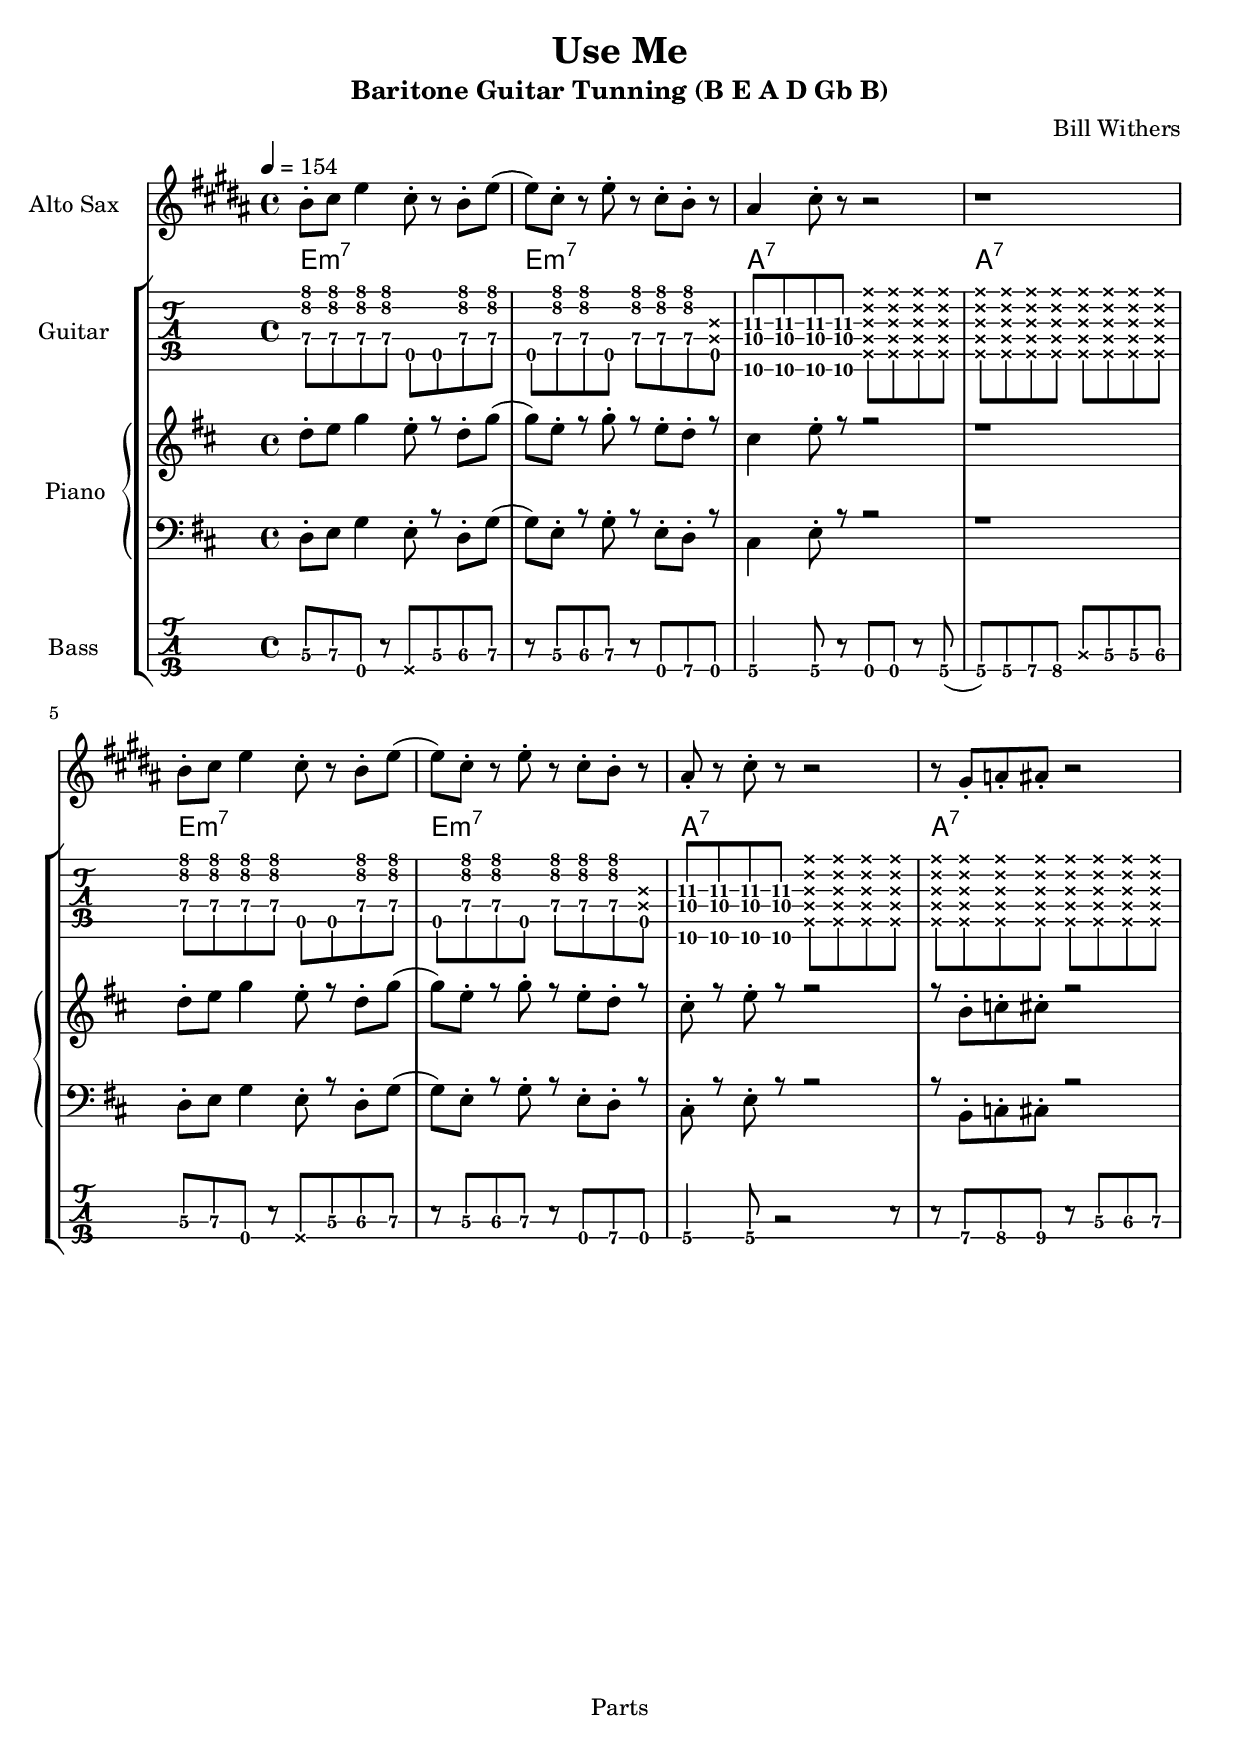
\version "2.18.2"
\header {
  title = "Use Me"
  subtitle = "Baritone Guitar Tunning (B E A D Gb B)"
  composer = "Bill Withers"
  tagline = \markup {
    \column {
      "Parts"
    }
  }
}
% To make the example display in the documentation
\paper {
  %  paper-width = 130
}
%#(set-global-staff-size 16)
\include "english.ly"

%%%%%%%%%%%% Some macros %%%%%%%%%%%%%%%%%%%
sd = {
  \stemDown
}

sl = {
  \override NoteHead.style = #'slash
  \hide Stem
}
nsl = {
  \revert NoteHead.style
  \undo \hide Stem
}
crOn = \override NoteHead.style = #'cross
crOff = \revert NoteHead.style

main_riff = {
  d8\staccato e8 g4 e8\staccato r8 d8\staccato g8( |
  g8) e8\staccato r8 g8\staccato r8 e8\staccato d8\staccato r8  |
  cs4 e8\staccato r8 r2 |
  r1 |
  d8\staccato e g4 e8\staccato r8 d8\staccato g8( |
  g8) e8\staccato r8 g8\staccato r8 e8\staccato d8\staccato r8 |
  cs8\staccato r8 e8\staccato r8 r2 |
  r8 b8\staccato c8\staccato cs8\staccato r2 |
}

%% insert chord name style stuff here.

jazzChords = { }

%%%%%%%%%%%% Keys'n'thangs %%%%%%%%%%%%%%%%%

global = {
  \time 4/4
  \tempo 4 = 154
}

Key = { \key d \major }

% ############ Horns ############

% ------ Alto Saxophone ------
alto = \transpose c a \relative c' {
  \Key
  \main_riff
}
altoHarmony = \transpose c' a {
  \jazzChords
}
altoSax = {
  \global
  \clef treble
  <<
    \alto
  >>
}

% ############ Rhythm Section #############

% ------ Guitar ------
gtr = \relative c' {
  \Key
  \set TabStaff.minimumFret = #4
  <e, d' g>8 <e d' g>8 <e d' g>8 <e d' g>8 e,8 e8 <e' d' g>8 <e d' g>8 |
  e,8 <e' d' g>8 <e d' g>8 e, <e' d' g>8 <e d' g>8 <e d' g>8 <e, \deadNote a \deadNote d>8 |
  <a\6 g'\4 cs\3>8 <a\6 g'\4 cs\3>8 <a\6 g'\4 cs\3>8 <a\6 g'\4 cs\3>8
  \deadNotesOn <a d g b e>8 <a d g b e>8 <a d g b e>8 <a d g b e>8 |
  <a d g b e>8 <a d g b e>8 <a d g b e>8 <a d g b e>8 <a d g b e>8 <a d g b e>8 <a d g b e>8 <a d g b e>8
  \deadNotesOff |
  <e' d' g>8 <e d' g>8 <e d' g>8 <e d' g>8 e,8 e8 <e' d' g>8 <e d' g>8 |
  e,8 <e' d' g>8 <e d' g>8 e, <e' d' g>8 <e d' g>8 <e d' g>8 <e, \deadNote a \deadNote d>8 |
  <a\6 g'\4 cs\3>8 <a\6 g'\4 cs\3>8 <a\6 g'\4 cs\3>8 <a\6 g'\4 cs\3>8
  \deadNotesOn <a d g b e>8 <a d g b e>8 <a d g b e>8 <a d g b e>8 |
  <a d g b e>8 <a d g b e>8 <a d g b e>8 <a d g b e>8 <a d g b e>8 <a d g b e>8 <a d g b e>8 <a d g b e>8
  \deadNotesOff |

}
gtrHarmony = \chordmode {
  \jazzChords
  e1:min7 e:min7 a:7 a:7
  e1:min7 e:min7 a:7 a:7
}
guitar = {
  \tabFullNotation
  \global
  <<
    \gtr
  >>
}

%% ------ Piano ------
rhUpper = \relative c'' {
  \voiceOne
  \Key
  \sd
  \main_riff
}
rhLower = \relative c' {
  \voiceTwo
  \Key

}

lhUpper = \relative c {
  \voiceOne
  \Key
  \sd
  \main_riff
}
lhLower = \relative c {
  \voiceTwo
  \Key

}

PianoRH = {
  \clef treble
  \global
  <<
    \new Voice = "one" \rhUpper
    \new Voice = "two" \rhLower
  >>
}
PianoLH = {
  \clef bass
  \global
  <<
    \new Voice = "one" \lhUpper
    \new Voice = "two" \lhLower
  >>
}

piano = {
  <<
    \new Staff = "upper" \PianoRH
    \new Staff = "lower" \PianoLH
  >>
}

% ------ Bass Guitar ------
Bass = \relative c {
  \Key
  \set TabStaff.minimumFret = #5
  d,8\3 e8 e,8 r8 \deadNote e8 d'8\3 ds8 e8 |
  r8 d\3 ds e r8 e, b'\4 e, |
  a4\4 a8\4 r8 e8 e8 r8 a8\4( |
  a8\4) a8\4 b c \deadNote d\3 d\3 d\3 ds |
  d8\3 e8 e,8 r8 \deadNote e8 d'8\3 ds8 e8 |
  r8 d\3 ds e r8 e, b'\4 e, |
  a4\4 a8\4 r2 r8 |
  r8 b8 c8 cs8 r8 d8\3 ds8 e8 |

}
bass = {
  \tabFullNotation
  \global
  <<
    \Bass
  >>
}

% ------ Drums ------
up = \drummode {
  \voiceOne
  cymr8 cymr cymr cymr cymr cymr cymr cymr |
  cymr8 cymr cymr cymr cymr cymr cymr cymr |
  cymr8 cymr cymr cymr cymr cymr cymr cymr |
  cymr8 cymc r cymc r cymc r cymr |
}
down = \drummode {
  \voiceTwo
  bd8 cymr bd bd ss bd cymr bd |
  bd8 cymr bd bd ss bd cymr bd |
  bd8 cymr bd bd ss bd cymr bd |
  bd8 ss bd cymc bd cymc ss bd |
}

drumContents = {
  \global
  <<
    \new DrumVoice \up
    \new DrumVoice \down
  >>
}

%%%%%%%%% It All Goes Together Here %%%%%%%%%%%%%%%%%%%%%%

\score {
  <<
    \new StaffGroup = "horns" <<
      \new Staff = "tenosax" \with {
        instrumentName = #"Alto Sax"
        midiInstrument = #"alto sax"
      }
      \altoSax
    >>

    \new StaffGroup = "rhythm" <<
      \new ChordNames = "chords" \gtrHarmony
      \new TabStaff = "guitar"  \with { 
	     instrumentName = #"Guitar" stringTunings = \stringTuning <b,, e, a, d fs b>
		 }
      \guitar
      \new PianoStaff = "piano" \with {
        instrumentName = #"Piano"
        midiInstrument = #"rock organ"
      }
      \piano
      \new TabStaff = "bass"  \with {
        instrumentName = #"Bass" stringTunings = #bass-tuning
      }
      \bass
      %     \new DrumStaff \with { instrumentName = #"Drums" }
      %     \drumContents
    >>
  >>
  \layout {
    \context { \Staff \RemoveEmptyStaves }
    \context {
      \Score
      \override BarNumber.padding = #3
      \override RehearsalMark.padding = #2
      skipBars = ##t
    }
  }
  \midi {
    \tempo 4 = 154
  }
}